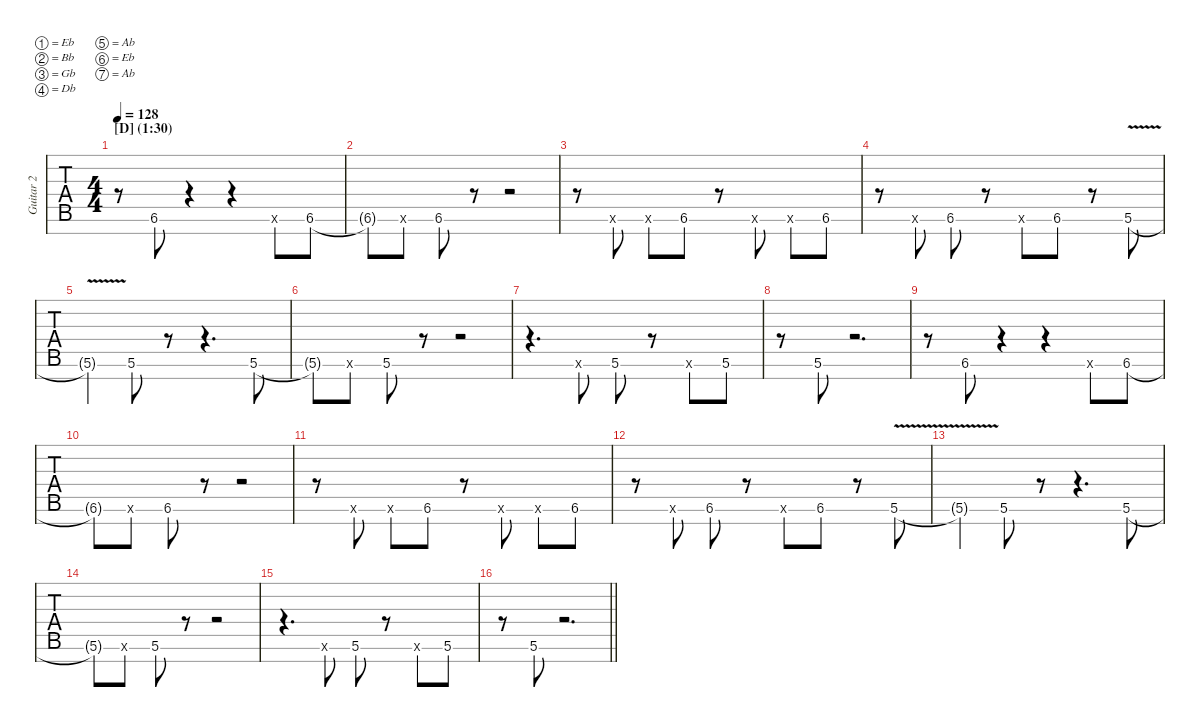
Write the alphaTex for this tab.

\defaultSystemsLayout 4
\hideDynamics
\bracketExtendMode nobrackets
\multiTrackTrackNamePolicy allsystems
\firstSystemTrackNameMode fullname
\otherSystemsTrackNameMode fullname
\otherSystemsTrackNameOrientation horizontal
\track ("Guitar 2" "Guitar 2") {instrument overdrivenguitar}
\staff {tabs}
\tuning (Eb4 Bb3 Gb3 Db3 Ab2 Eb2 Ab1)
\ts (4 4)
\section ("D" "(1:30)")
\scale
1.02482
\tempo 128
\accidentals auto
\clef g2
\ottava regular
\simile none
\ks aminor
r.8{dy mf} 6.6.8 r.4 r.4 6.6{x}.8 6.6.8 |
\scale
0.975178 6.6{t}.8 6.6{x}.8 6.6.8 r.8 r.2 |
\scale
1.02441 r.8 6.6{x}.8 6.6{x}.8 6.6.8 r.8 6.6{x}.8 6.6{x}.8 6.6.8 |
\scale
0.975587 r.8 6.6{x}.8 6.6.8 r.8 6.6{x}.8 6.6.8 r.8 5.6{v acc #}.8 |
\scale
1.02216 5.6{v t acc #}.4 5.6{acc #}.8 r.8 r.4{d} 5.6{acc #}.8 |
\scale
0.977845 5.6{t acc #}.8 5.6{x acc #}.8 5.6{acc #}.8 r.8 r.2 |
r.4{d} 5.6{x acc #}.8 5.6{acc #}.8 r.8 5.6{x acc #}.8 5.6{acc #}.8 |
r.8 5.6{acc #}.8 r.2{d} |
\scale
1.01891 r.8 6.6.8 r.4 r.4 6.6{x}.8 6.6.8 |
\scale
0.981087 6.6{t}.8 6.6{x}.8 6.6.8 r.8 r.2 |
\scale
1.02186 r.8 6.6{x}.8 6.6{x}.8 6.6.8 r.8 6.6{x}.8 6.6{x}.8 6.6.8 |
\scale
0.978143 r.8 6.6{x}.8 6.6.8 r.8 6.6{x}.8 6.6.8 r.8 5.6{v acc #}.8 |
\scale
1.01995 5.6{v t acc #}.4 5.6{acc #}.8 r.8 r.4{d} 5.6{acc #}.8 |
\scale
0.980049 5.6{t acc #}.8 5.6{x acc #}.8 5.6{acc #}.8 r.8 r.2 |
\scale
1.02248 r.4{d} 5.6{x acc #}.8 5.6{acc #}.8 r.8 5.6{x acc #}.8 5.6{acc #}.8 |
\scale
0.97752
\barLineRight lightlight
r.8 5.6{acc #}.8 r.2{d}
